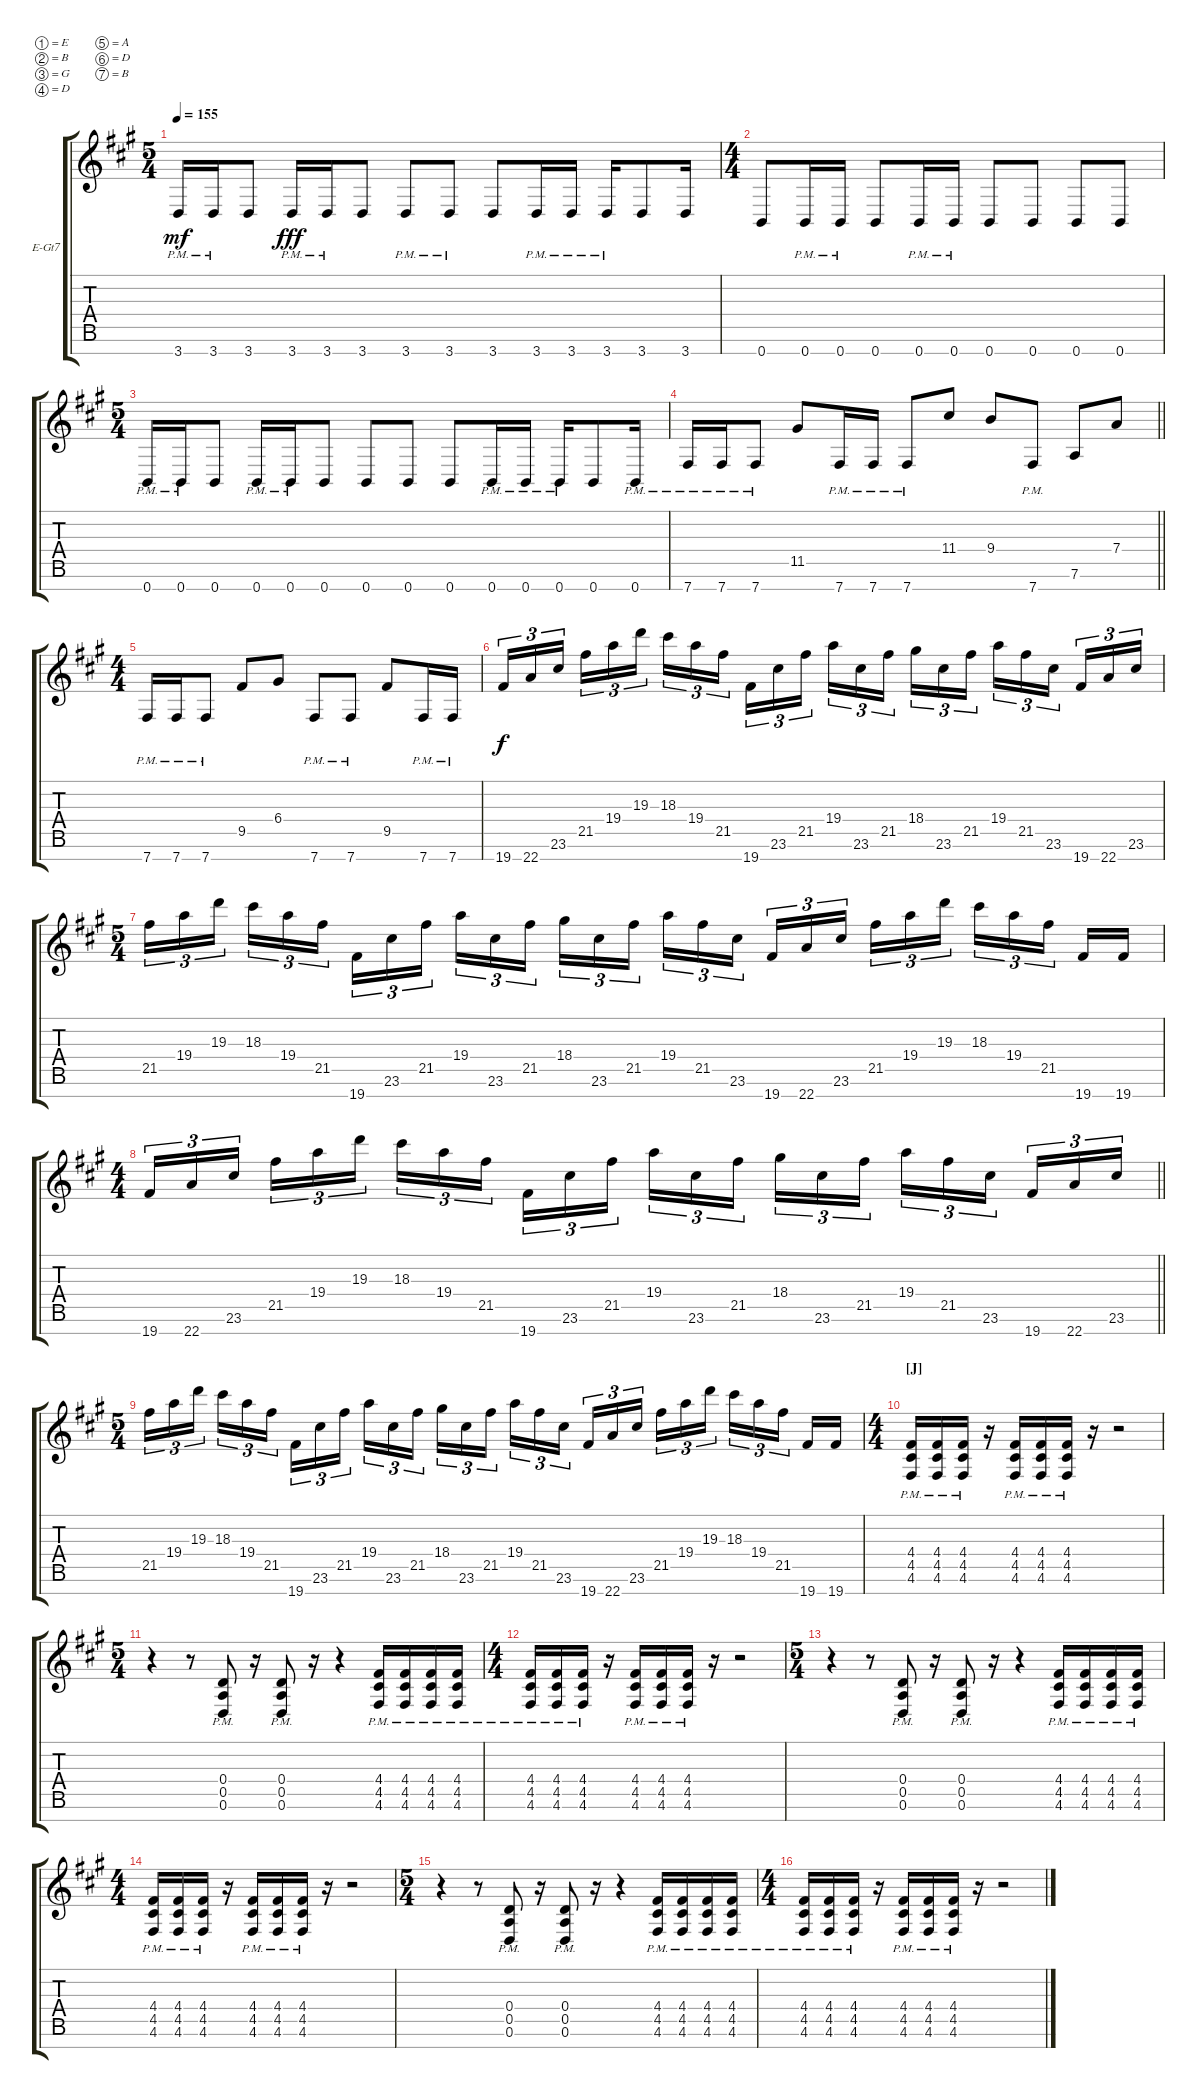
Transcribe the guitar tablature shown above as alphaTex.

\bracketExtendMode groupsimilarinstruments
\firstSystemTrackNameOrientation horizontal
\otherSystemsTrackNameOrientation horizontal
\track ("Guitar 2" "E-Gt7") {instrument overdrivenguitar}
\staff {score tabs}
\tuning (E4 B3 G3 D3 A2 D2 B1)
\ts (5 4)
\tempo 155
\clef g2
\ks a
3.7{pm}.16{dy mf} 3.7{pm}.16 3.7.8 3.7{pm}.16{dy fff} 3.7{pm}.16 3.7.8 3.7{pm}.8 3.7{pm}.8 3.7.8 3.7{pm}.16 3.7{pm}.16 3.7{pm}.16 3.7.8 3.7.16 |
\ts (4 4)
0.7.8 0.7{pm}.16 0.7{pm}.16 0.7.8 0.7{pm}.16 0.7{pm}.16 0.7.8 0.7.8 0.7.8 0.7.8 |
\ts (5 4)
0.7{pm}.16 0.7{pm}.16 0.7.8 0.7{pm}.16 0.7{pm}.16 0.7.8 0.7.8 0.7.8 0.7.8 0.7{pm}.16 0.7{pm}.16 0.7{pm}.16 0.7.8 0.7{pm}.16 |
\barLineRight lightlight
7.7{pm}.16 7.7{pm}.16 7.7{pm}.8 11.5.8 7.7{pm}.16 7.7{pm}.16 7.7{pm}.8 11.4.8 9.4.8 7.7{pm}.8 7.6.8 7.4.8 |
\ts (4 4)
7.7{pm}.16 7.7{pm}.16 7.7{pm}.8 9.5.8 6.4.8 7.7{pm}.8 7.7{pm}.8 9.5.8 7.7{pm}.16 7.7{pm}.16 |
19.7.16{tu (3 2) dy f} 22.7.16{tu (3 2)} 23.6.16{tu (3 2)} 21.5.16{tu (3 2)} 19.4.16{tu (3 2)} 19.3.16{tu (3 2)} 18.3.16{tu (3 2)} 19.4.16{tu (3 2)} 21.5.16{tu (3 2)} 19.7.16{tu (3 2)} 23.6.16{tu (3 2)} 21.5.16{tu (3 2)} 19.4.16{tu (3 2)} 23.6.16{tu (3 2)} 21.5.16{tu (3 2)} 18.4.16{tu (3 2)} 23.6.16{tu (3 2)} 21.5.16{tu (3 2)} 19.4.16{tu (3 2)} 21.5.16{tu (3 2)} 23.6.16{tu (3 2)} 19.7.16{tu (3 2)} 22.7.16{tu (3 2)} 23.6.16{tu (3 2)} |
\ts (5 4)
21.5.16{tu (3 2)} 19.4.16{tu (3 2)} 19.3.16{tu (3 2)} 18.3.16{tu (3 2)} 19.4.16{tu (3 2)} 21.5.16{tu (3 2)} 19.7.16{tu (3 2)} 23.6.16{tu (3 2)} 21.5.16{tu (3 2)} 19.4.16{tu (3 2)} 23.6.16{tu (3 2)} 21.5.16{tu (3 2)} 18.4.16{tu (3 2)} 23.6.16{tu (3 2)} 21.5.16{tu (3 2)} 19.4.16{tu (3 2)} 21.5.16{tu (3 2)} 23.6.16{tu (3 2)} 19.7.16{tu (3 2)} 22.7.16{tu (3 2)} 23.6.16{tu (3 2)} 21.5.16{tu (3 2)} 19.4.16{tu (3 2)} 19.3.16{tu (3 2)} 18.3.16{tu (3 2)} 19.4.16{tu (3 2)} 21.5.16{tu (3 2)} 19.7.16 19.7.16 |
\ts (4 4)
\barLineRight lightlight
19.7.16{tu (3 2)} 22.7.16{tu (3 2)} 23.6.16{tu (3 2)} 21.5.16{tu (3 2)} 19.4.16{tu (3 2)} 19.3.16{tu (3 2)} 18.3.16{tu (3 2)} 19.4.16{tu (3 2)} 21.5.16{tu (3 2)} 19.7.16{tu (3 2)} 23.6.16{tu (3 2)} 21.5.16{tu (3 2)} 19.4.16{tu (3 2)} 23.6.16{tu (3 2)} 21.5.16{tu (3 2)} 18.4.16{tu (3 2)} 23.6.16{tu (3 2)} 21.5.16{tu (3 2)} 19.4.16{tu (3 2)} 21.5.16{tu (3 2)} 23.6.16{tu (3 2)} 19.7.16{tu (3 2)} 22.7.16{tu (3 2)} 23.6.16{tu (3 2)} |
\ts (5 4)
21.5.16{tu (3 2)} 19.4.16{tu (3 2)} 19.3.16{tu (3 2)} 18.3.16{tu (3 2)} 19.4.16{tu (3 2)} 21.5.16{tu (3 2)} 19.7.16{tu (3 2)} 23.6.16{tu (3 2)} 21.5.16{tu (3 2)} 19.4.16{tu (3 2)} 23.6.16{tu (3 2)} 21.5.16{tu (3 2)} 18.4.16{tu (3 2)} 23.6.16{tu (3 2)} 21.5.16{tu (3 2)} 19.4.16{tu (3 2)} 21.5.16{tu (3 2)} 23.6.16{tu (3 2)} 19.7.16{tu (3 2)} 22.7.16{tu (3 2)} 23.6.16{tu (3 2)} 21.5.16{tu (3 2)} 19.4.16{tu (3 2)} 19.3.16{tu (3 2)} 18.3.16{tu (3 2)} 19.4.16{tu (3 2)} 21.5.16{tu (3 2)} 19.7.16 19.7.16 |
\ts (4 4)
\section ("J" "")
(4.4{pm} 4.5{pm} 4.6{pm}).16 (4.4{pm} 4.5{pm} 4.6{pm}).16 (4.4{pm} 4.5{pm} 4.6{pm}).16 r.16 (4.4{pm} 4.5{pm} 4.6{pm}).16 (4.4{pm} 4.5{pm} 4.6{pm}).16 (4.4{pm} 4.5{pm} 4.6{pm}).16 r.16 r.2 |
\ts (5 4)
r.4 r.8 (0.4{pm} 0.5{pm} 0.6{pm}).8 r.16 (0.4{pm} 0.5{pm} 0.6{pm}).8 r.16 r.4 (4.4{pm} 4.5{pm} 4.6{pm}).16 (4.4{pm} 4.5{pm} 4.6{pm}).16 (4.4{pm} 4.5{pm} 4.6{pm}).16 (4.4{pm} 4.5{pm} 4.6{pm}).16 |
\ts (4 4)
(4.4{pm} 4.5{pm} 4.6{pm}).16 (4.4{pm} 4.5{pm} 4.6{pm}).16 (4.4{pm} 4.5{pm} 4.6{pm}).16 r.16 (4.4{pm} 4.5{pm} 4.6{pm}).16 (4.4{pm} 4.5{pm} 4.6{pm}).16 (4.4{pm} 4.5{pm} 4.6{pm}).16 r.16 r.2 |
\ts (5 4)
r.4 r.8 (0.4{pm} 0.5{pm} 0.6{pm}).8 r.16 (0.4{pm} 0.5{pm} 0.6{pm}).8 r.16 r.4 (4.4{pm} 4.5{pm} 4.6{pm}).16 (4.4{pm} 4.5{pm} 4.6{pm}).16 (4.4{pm} 4.5{pm} 4.6{pm}).16 (4.4{pm} 4.5{pm} 4.6{pm}).16 |
\ts (4 4)
(4.4{pm} 4.5{pm} 4.6{pm}).16 (4.4{pm} 4.5{pm} 4.6{pm}).16 (4.4{pm} 4.5{pm} 4.6{pm}).16 r.16 (4.4{pm} 4.5{pm} 4.6{pm}).16 (4.4{pm} 4.5{pm} 4.6{pm}).16 (4.4{pm} 4.5{pm} 4.6{pm}).16 r.16 r.2 |
\ts (5 4)
r.4 r.8 (0.4{pm} 0.5{pm} 0.6{pm}).8 r.16 (0.4{pm} 0.5{pm} 0.6{pm}).8 r.16 r.4 (4.4{pm} 4.5{pm} 4.6{pm}).16 (4.4{pm} 4.5{pm} 4.6{pm}).16 (4.4{pm} 4.5{pm} 4.6{pm}).16 (4.4{pm} 4.5{pm} 4.6{pm}).16 |
\ts (4 4)
(4.4{pm} 4.5{pm} 4.6{pm}).16 (4.4{pm} 4.5{pm} 4.6{pm}).16 (4.4{pm} 4.5{pm} 4.6{pm}).16 r.16 (4.4{pm} 4.5{pm} 4.6{pm}).16 (4.4{pm} 4.5{pm} 4.6{pm}).16 (4.4{pm} 4.5{pm} 4.6{pm}).16 r.16 r.2
